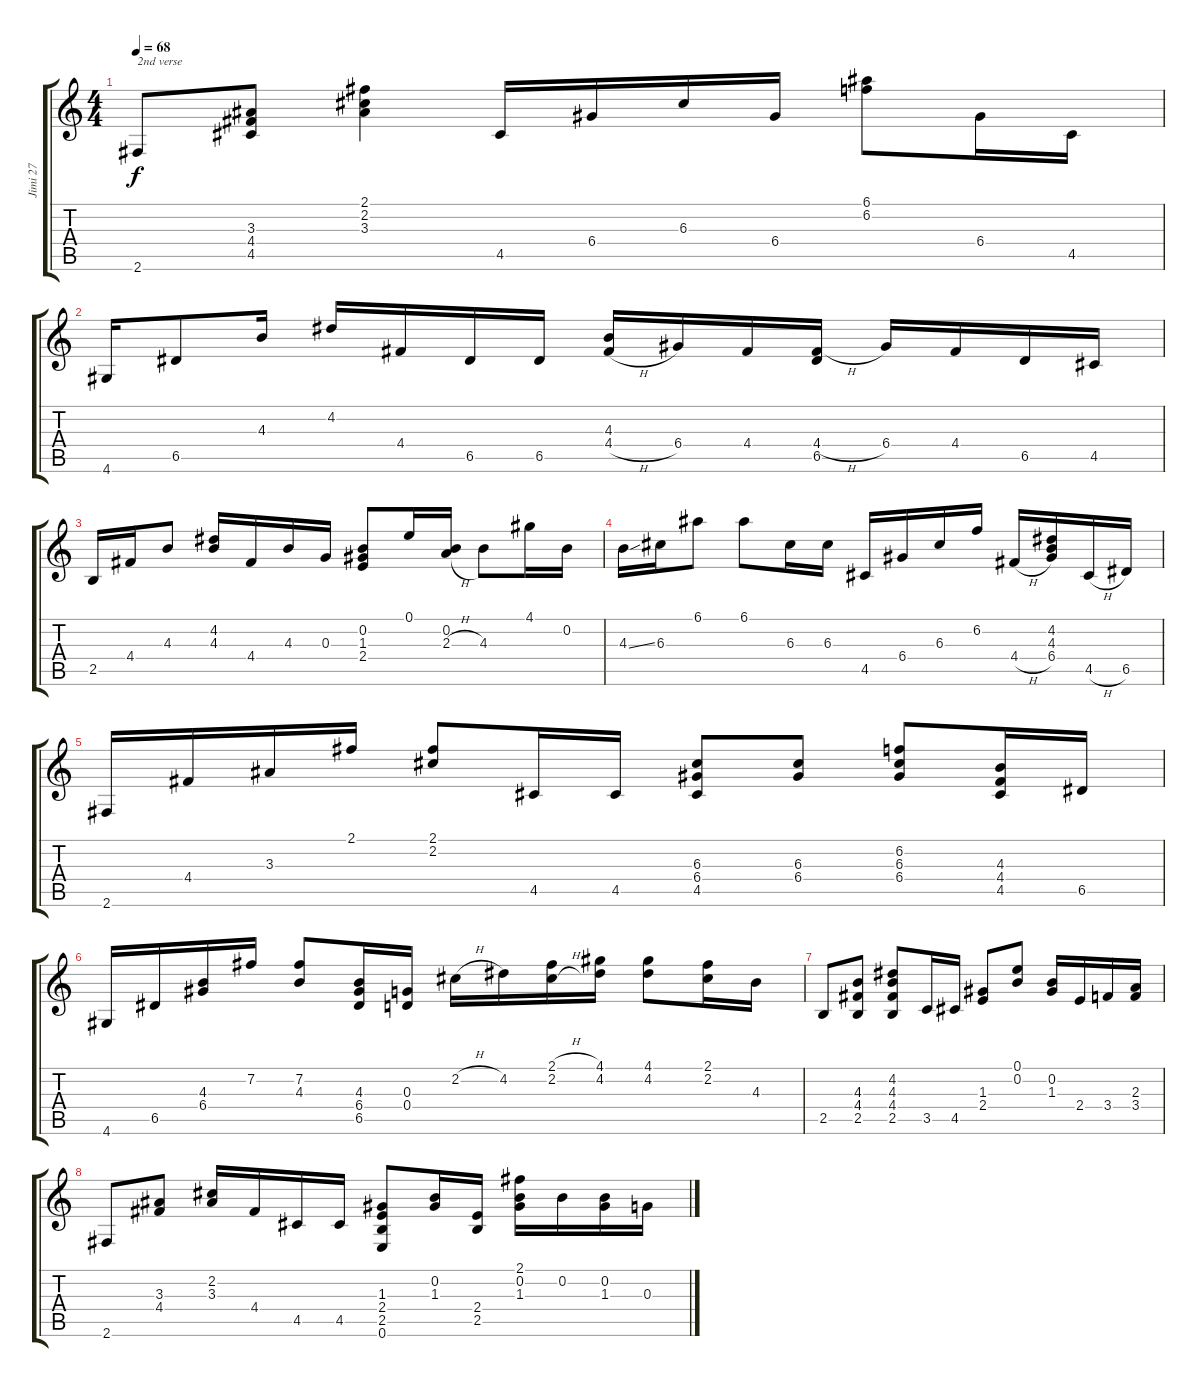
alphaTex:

\track ("Jimi 27" "Jimi 27") {instrument electricguitarclean}
\staff {score tabs}
\tuning (E4 B3 G3 D3 A2 E2) {hide}
\ts (4 4)
\tempo 68
\clef g2
\ks c
2.6.8{txt "2nd verse" dy f} (3.3 4.4 4.5).8 (2.1 2.2 3.3).4 4.5.16 6.4.16 6.3.16 6.4.16 (6.1 6.2).8 6.4.16 4.5.16 |
4.6.16 6.5.8 4.3.16 4.2.16 4.4.16 6.5.16 6.5.16 (4.3 4.4{h}).16 6.4.16 4.4.16 (4.4{h} 6.5).16 6.4.16 4.4.16 6.5.16 4.5.16 |
2.5.16 4.4.16 4.3.8 (4.2 4.3).16 4.4.16 4.3.16 0.3.16 (0.2 1.3 2.4).8 0.1.16 (0.2 2.3{h}).16 4.3.8 4.1.16 0.2.16 |
4.3{ss}.16 6.3.16 6.1.8 6.1.8 6.3.16 6.3.16 4.5.16 6.4.16 6.3.16 6.2.16 4.4{h}.16 (4.2 4.3 6.4).16 4.5{h}.16 6.5.16 |
2.6.16 4.4.16 3.3.16 2.1.16 (2.1 2.2).8 4.5.16 4.5.16 (6.3 6.4 4.5).8 (6.3 6.4).8 (6.2 6.3 6.4).8 (4.3 4.4 4.5).16 6.5.16 |
4.6.16 6.5.16 (4.3 6.4).16 7.2.16 (7.2 4.3).8 (4.3 6.4 6.5).16 (0.3 0.4).16 2.2{h}.16 4.2.16 (2.1{h} 2.2{h}).16 (4.1 4.2).16 (4.1 4.2).8 (2.1 2.2).16 4.3.16 |
2.5.8 (4.3 4.4 2.5).8 (4.2 4.3 4.4 2.5).8 3.5.16 4.5.16 (1.3 2.4).8 (0.1 0.2).8 (0.2 1.3).16 2.4.16 3.4.16 (2.3 3.4).16 |
2.6.8 (3.3 4.4).8 (2.2 3.3).16 4.4.16 4.5.16 4.5.16 (1.3 2.4 2.5 0.6).8 (0.2 1.3).16 (2.4 2.5).16 (2.1 0.2 1.3).16 0.2.16 (0.2 1.3).16 0.3.16
